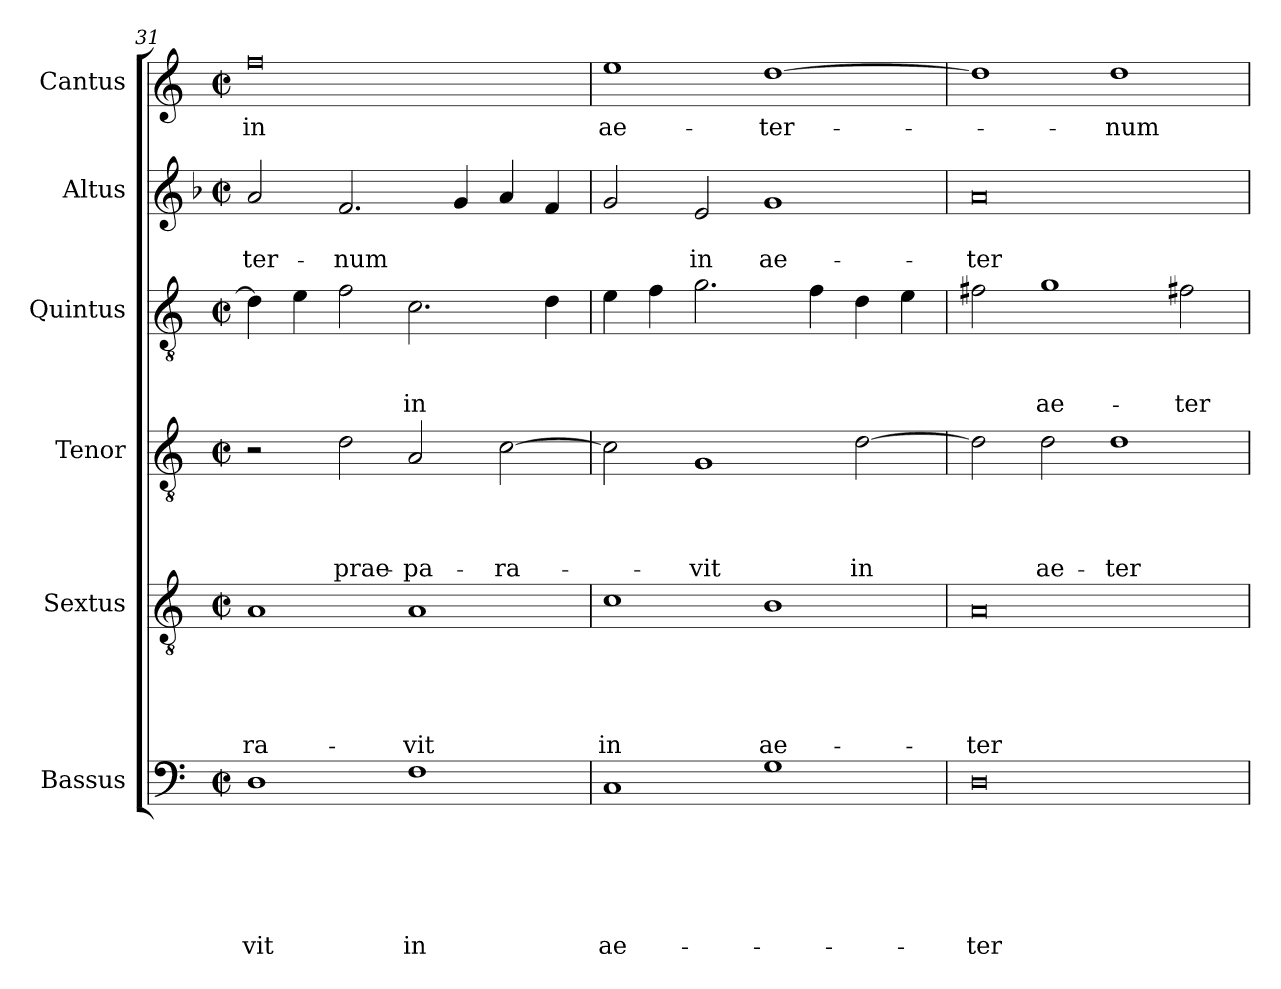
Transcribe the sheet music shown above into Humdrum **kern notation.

**kern	**text	**text	**text	**text	**text	**text	**kern	**text	**text	**text	**text	**text	**kern	**text	**text	**text	**text	**kern	**text	**text	**text	**kern	**text	**text	**kern	**text
*part6	*part6	*part6	*part6	*part6	*part6	*part6	*part5	*part5	*part5	*part5	*part5	*part5	*part4	*part4	*part4	*part4	*part4	*part3	*part3	*part3	*part3	*part2	*part2	*part2	*part1	*part1
*staff6	*staff6	*staff6	*staff6	*staff6	*staff6	*staff6	*staff5	*staff5	*staff5	*staff5	*staff5	*staff5	*staff4	*staff4	*staff4	*staff4	*staff4	*staff3	*staff3	*staff3	*staff3	*staff2	*staff2	*staff2	*staff1	*staff1
*I"Bassus	*	*	*	*	*	*	*I"Sextus	*	*	*	*	*	*I"Tenor	*	*	*	*	*I"Quintus	*	*	*	*I"Altus	*	*	*I"Cantus	*
*I'B	*	*	*	*	*	*	*I'Sx	*	*	*	*	*	*I'T	*	*	*	*	*I'Q	*	*	*	*I'A	*	*	*I'C	*
*clefF4	*	*	*	*	*	*	*clefGv2	*	*	*	*	*	*clefGv2	*	*	*	*	*clefGv2	*	*	*	*clefG2	*	*	*clefG2	*
*k[]	*	*	*	*	*	*	*k[]	*	*	*	*	*	*k[]	*	*	*	*	*k[]	*	*	*	*k[b-]	*	*	*k[]	*
*C:	*	*	*	*	*	*	*C:	*	*	*	*	*	*C:	*	*	*	*	*C:	*	*	*	*F:	*	*	*C:	*
*M2/2	*	*	*	*	*	*	*M2/2	*	*	*	*	*	*M2/2	*	*	*	*	*M2/2	*	*	*	*M2/2	*	*	*M2/2	*
*met(c|)	*	*	*	*	*	*	*met(c|)	*	*	*	*	*	*met(c|)	*	*	*	*	*met(c|)	*	*	*	*met(c|)	*	*	*met(c|)	*
=31	=31	=31	=31	=31	=31	=31	=31	=31	=31	=31	=31	=31	=31	=31	=31	=31	=31	=31	=31	=31	=31	=31	=31	=31	=31	=31
!	!	!	!	!	!	!LO:LY:b	!	!	!	!	!	!LO:LY:b	!	!	!	!	!	!	!	!	!	!	!	!LO:LY:b	!	!LO:LY:b
1D	.	.	.	.	.	-vit	1A	.	.	.	.	-ra-	2r	.	.	.	.	4d\]	.	.	.	2a/	.	-ter-	0ff	in
.	.	.	.	.	.	.	.	.	.	.	.	.	.	.	.	.	.	4e\	.	.	.	.	.	.	.	.
!	!	!	!	!	!	!	!	!	!	!	!	!	!	!	!	!	!LO:LY:b	!	!	!	!	!	!	!LO:LY:b	!	!
.	.	.	.	.	.	.	.	.	.	.	.	.	2d\	.	.	.	prae-	2f\	.	.	.	2.f/	.	-num	.	.
!	!	!	!	!	!	!LO:LY:b	!	!	!	!	!	!LO:LY:b	!	!	!	!	!LO:LY:b	!	!	!	!LO:LY:b	!	!	!	!	!
1F	.	.	.	.	.	in	1A	.	.	.	.	-vit	2A/	.	.	.	-pa-	2.c\	.	.	in	.	.	.	.	.
.	.	.	.	.	.	.	.	.	.	.	.	.	.	.	.	.	.	.	.	.	.	4g/	.	.	.	.
!	!	!	!	!	!	!	!	!	!	!	!	!	!	!	!	!	!LO:LY:b	!	!	!	!	!	!	!	!	!
.	.	.	.	.	.	.	.	.	.	.	.	.	[>2c\	.	.	.	-ra-	.	.	.	.	4a/	.	.	.	.
.	.	.	.	.	.	.	.	.	.	.	.	.	.	.	.	.	.	4d\	.	.	.	4f/	.	.	.	.
=32	=32	=32	=32	=32	=32	=32	=32	=32	=32	=32	=32	=32	=32	=32	=32	=32	=32	=32	=32	=32	=32	=32	=32	=32	=32	=32
!	!	!	!	!	!	!LO:LY:b	!	!	!	!	!	!LO:LY:b	!	!	!	!	!	!	!	!	!	!	!	!	!	!LO:LY:b
1C	.	.	.	.	.	ae-	1c	.	.	.	.	in	2c\]	.	.	.	.	4e\	.	.	.	2g/	.	.	1ee	ae-
.	.	.	.	.	.	.	.	.	.	.	.	.	.	.	.	.	.	4f\	.	.	.	.	.	.	.	.
!	!	!	!	!	!	!	!	!	!	!	!	!	!	!	!	!	!LO:LY:b	!	!	!	!	!	!	!LO:LY:b	!	!
.	.	.	.	.	.	.	.	.	.	.	.	.	1G	.	.	.	-vit	2.g\	.	.	.	2e/	.	in	.	.
!	!	!	!	!	!	!	!	!	!	!	!	!LO:LY:b	!	!	!	!	!	!	!	!	!	!	!	!LO:LY:b	!	!LO:LY:b
1G	.	.	.	.	.	.	1B	.	.	.	.	ae-	.	.	.	.	.	.	.	.	.	1g	.	ae-	[>1dd	-ter-
.	.	.	.	.	.	.	.	.	.	.	.	.	.	.	.	.	.	4f\	.	.	.	.	.	.	.	.
!	!	!	!	!	!	!	!	!	!	!	!	!	!	!	!	!	!LO:LY:b	!	!	!	!	!	!	!	!	!
.	.	.	.	.	.	.	.	.	.	.	.	.	[>2d\	.	.	.	in	4d\	.	.	.	.	.	.	.	.
.	.	.	.	.	.	.	.	.	.	.	.	.	.	.	.	.	.	4e\	.	.	.	.	.	.	.	.
=33	=33	=33	=33	=33	=33	=33	=33	=33	=33	=33	=33	=33	=33	=33	=33	=33	=33	=33	=33	=33	=33	=33	=33	=33	=33	=33
!	!	!	!	!	!	!LO:LY:b	!	!	!	!	!	!LO:LY:b	!	!	!	!	!	!	!	!	!	!	!	!LO:LY:b	!	!
0D	.	.	.	.	.	-ter-	0A	.	.	.	.	-ter-	2d\]	.	.	.	.	2f#X\	.	.	.	0a	.	-ter-	1dd]	.
!	!	!	!	!	!	!	!	!	!	!	!	!	!	!	!	!	!LO:LY:b	!	!	!	!LO:LY:b	!	!	!	!	!
.	.	.	.	.	.	.	.	.	.	.	.	.	2d\	.	.	.	ae-	1g	.	.	ae-	.	.	.	.	.
!	!	!	!	!	!	!	!	!	!	!	!	!	!	!	!	!	!LO:LY:b	!	!	!	!	!	!	!	!	!LO:LY:b
.	.	.	.	.	.	.	.	.	.	.	.	.	1d	.	.	.	-ter-	.	.	.	.	.	.	.	1dd	-num
!	!	!	!	!	!	!	!	!	!	!	!	!	!	!	!	!	!	!	!	!	!LO:LY:b	!	!	!	!	!
.	.	.	.	.	.	.	.	.	.	.	.	.	.	.	.	.	.	2f#X\	.	.	-ter-	.	.	.	.	.
=	=	=	=	=	=	=	=	=	=	=	=	=	=	=	=	=	=	=	=	=	=	=	=	=	=	=
*-	*-	*-	*-	*-	*-	*-	*-	*-	*-	*-	*-	*-	*-	*-	*-	*-	*-	*-	*-	*-	*-	*-	*-	*-	*-	*-
